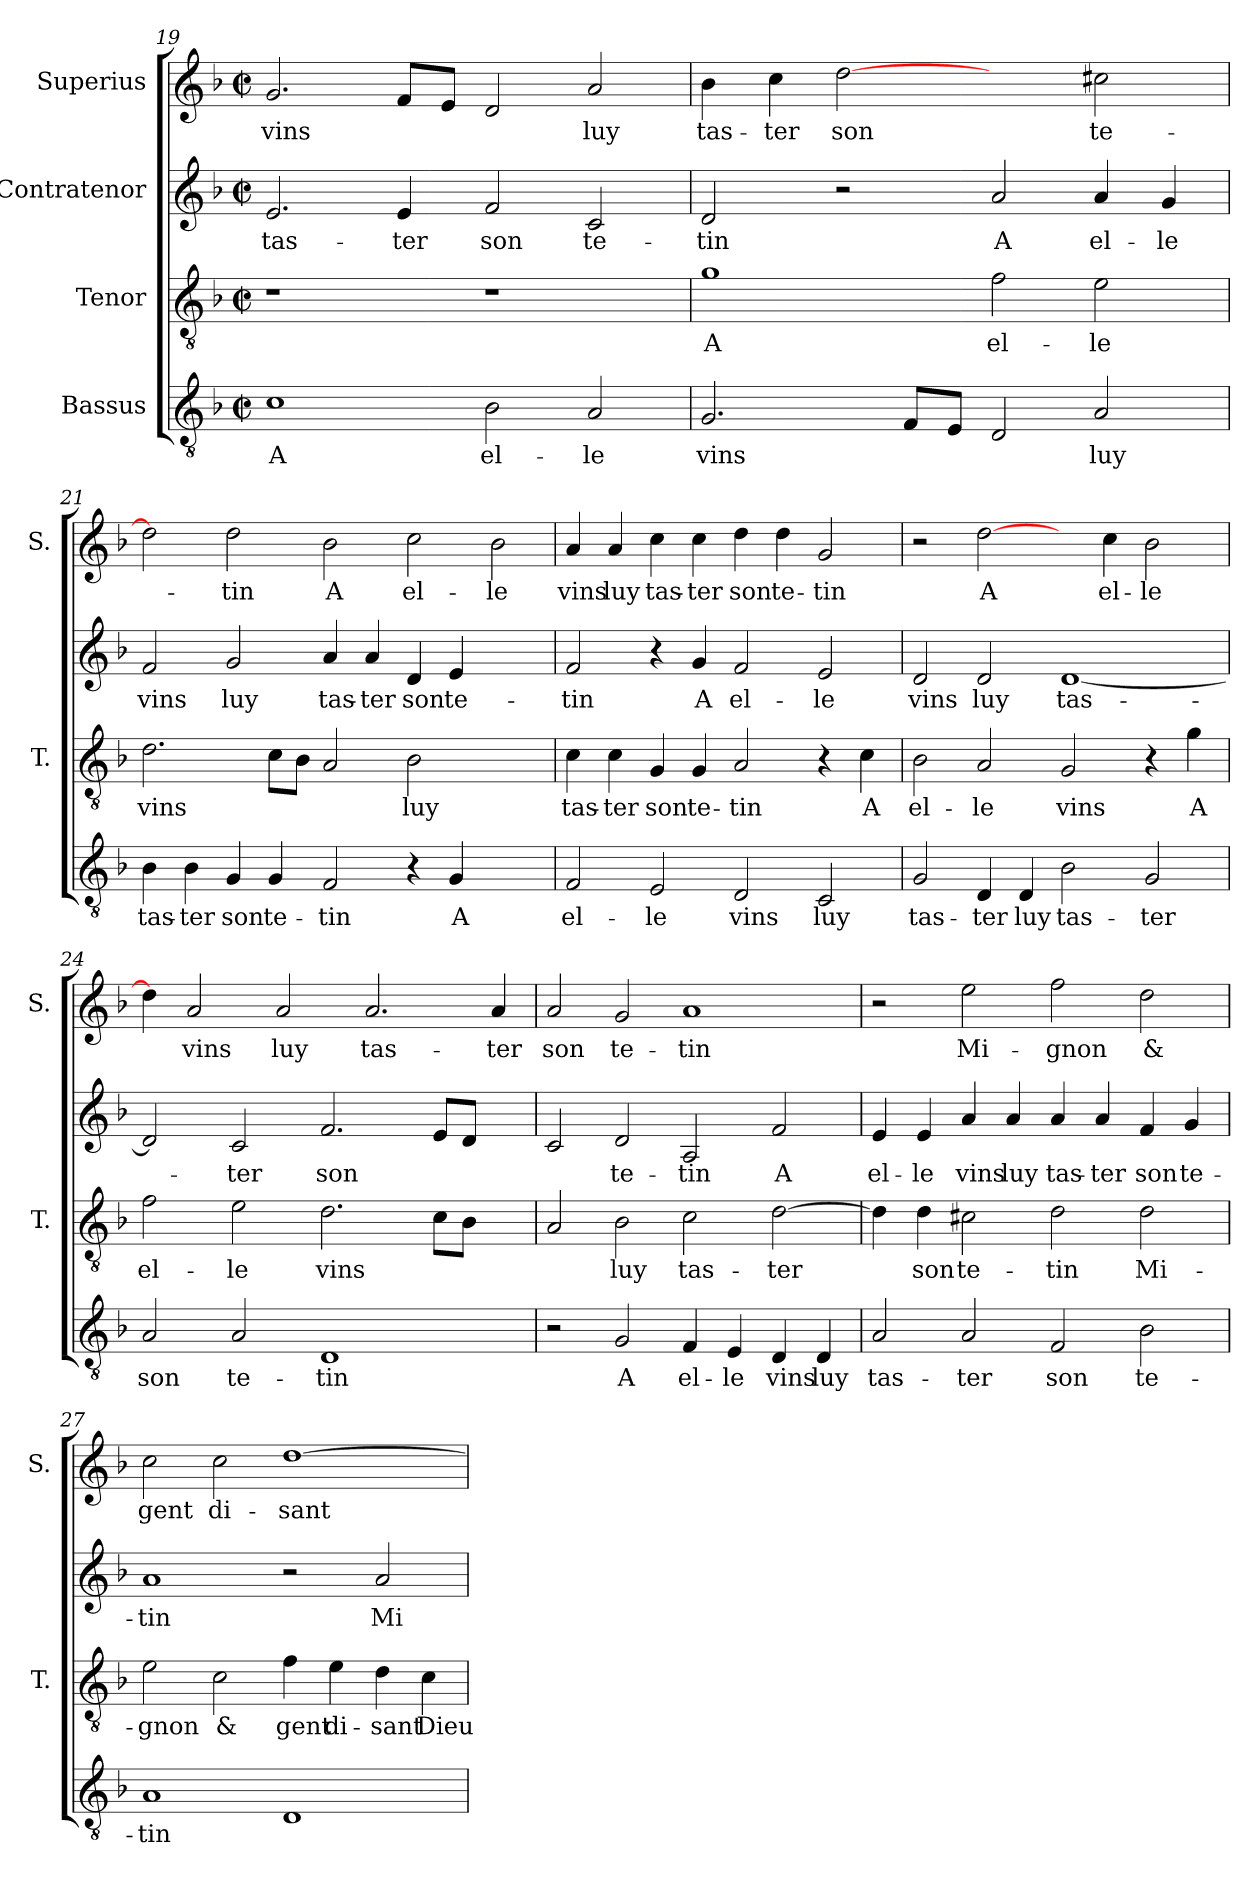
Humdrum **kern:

**kern	**text	**kern	**text	**kern	**text	**kern	**text
*part4	*part4	*part3	*part3	*part2	*part2	*part1	*part1
*staff4	*staff4	*staff3	*staff3	*staff2	*staff2	*staff1	*staff1
*I"Bassus	*	*I"Tenor	*	*I"Contratenor	*	*I"Superius	*
*	*	*I'T.	*	*	*	*I'S.	*
*clefGv2	*	*clefGv2	*	*clefG2	*	*clefG2	*
*k[b-]	*	*k[b-]	*	*k[b-]	*	*k[b-]	*
*F:	*	*F:	*	*F:	*	*F:	*
*M2/2	*	*M2/2	*	*M2/2	*	*M2/2	*
*met(c|)	*	*met(c|)	*	*met(c|)	*	*met(c|)	*
=19	=19	=19	=19	=19	=19	=19	=19
1c\	A	1r	.	2.e/	tas-	2.g/	vins
.	.	.	.	4e/	-ter	8f/L	.
.	.	.	.	.	.	8e/J	.
2B-\	el-	1r	.	2f/	son	2d/	.
2A/	-le	.	.	2c/	te-	2a/	luy
=20	=20	=20	=20	=20	=20	=20	=20
2.G/	vins	1g\	A	2d/	-tin	4b-\	tas-
.	.	.	.	.	.	4cc\	-ter
.	.	.	.	2r	.	[2dd\	son
8F/L	.	.	.	.	.	.	.
8E/J	.	.	.	.	.	.	.
2D/	.	2f\	el-	2a/	A	2ryy	.
2A/	luy	2e\	-le	4a/	el-	2cc#X\	te-
.	.	.	.	4g/	-le	.	.
!!LO:LB:g=z
=21	=21	=21	=21	=21	=21	=21	=21
4B-\	tas-	2.d\	vins	2f/	vins	2dd\]	.
4B-\	-ter	.	.	.	.	.	.
4G/	son	.	.	2g/	luy	2dd\	-tin
4G/	te-	8c\L	.	.	.	.	.
.	.	8B-\J	.	.	.	.	.
2F/	-tin	2A/	.	4a/	tas-	2b-\	A
.	.	.	.	4a/	-ter	.	.
4r	.	2B-\	luy	4d/	son	2cc\	el-
4G/	A	.	.	4e/	te-	.	.
2ryy	.	2ryy	.	2ryy	.	2b-\	-le
=22	=22	=22	=22	=22	=22	=22	=22
2F/	el-	4c\	tas-	2f/	-tin	4a/	vins
.	.	4c\	-ter	.	.	4a/	luy
2E/	-le	4G/	son	4r	.	4cc\	tas-
.	.	4G/	te-	4g/	A	4cc\	-ter
2D/	vins	2A/	-tin	2f/	el-	4dd\	son
.	.	.	.	.	.	4dd\	te-
2C/	luy	4r	.	2e/	-le	2g/	-tin
.	.	4c\	A	.	.	.	.
=23	=23	=23	=23	=23	=23	=23	=23
2G/	tas-	2B-\	el-	2d/	vins	2r	.
4D/	-ter	2A/	-le	2d/	luy	[2dd\	A
4D/	luy	.	.	.	.	.	.
2B-\	tas-	2G/	vins	[1d/	tas-	4ryy	.
.	.	.	.	.	.	4cc\	el-
2G/	-ter	4r	.	.	.	2b-\	-le
.	.	4g\	A	.	.	.	.
=24	=24	=24	=24	=24	=24	=24	=24
2A/	son	2f\	el-	2d/]	.	4dd\]	.
.	.	.	.	.	.	2a/	vins
2A/	te-	2e\	-le	2c/	-ter	.	.
.	.	.	.	.	.	2a/	luy
1D/	-tin	2.d\	vins	2.f/	son	.	.
.	.	.	.	.	.	2.a/	tas-
.	.	8c\L	.	8e/L	.	.	.
.	.	8B-\J	.	8d/J	.	.	.
4ryy	.	4ryy	.	4ryy	.	4a/	-ter
!!LO:PB:g=z
=25	=25	=25	=25	=25	=25	=25	=25
2r	.	2A/	.	2c/	.	2a/	son
2G/	A	2B-\	luy	2d/	te-	2g/	te-
4F/	el-	2c\	tas-	2A/	-tin	1a/	-tin
4E/	-le	.	.	.	.	.	.
4D/	vins	[2d\	-ter	2f/	A	.	.
4D/	luy	.	.	.	.	.	.
=26	=26	=26	=26	=26	=26	=26	=26
2A/	tas-	4d\]	.	4e/	el-	2r	.
.	.	4d\	son	4e/	-le	.	.
2A/	-ter	2c#X\	te-	4a/	vins	2ee\	Mi-
.	.	.	.	4a/	luy	.	.
2F/	son	2d\	-tin	4a/	tas-	2ff\	-gnon
.	.	.	.	4a/	-ter	.	.
2B-\	te-	2d\	Mi-	4f/	son	2dd\	&
.	.	.	.	4g/	te-	.	.
=27	=27	=27	=27	=27	=27	=27	=27
1A/	-tin	2e\	-gnon	1a/	-tin	2cc\	gent
.	.	2c\	&	.	.	2cc\	di-
1D/	.	4f\	gent	2r	.	[1dd\	-sant
.	.	4e\	di-	.	.	.	.
.	.	4d\	-sant	2a/	Mi-	.	.
.	.	4c\	Dieu	.	.	.	.
=	=	=	=	=	=	=	=
*-	*-	*-	*-	*-	*-	*-	*-
